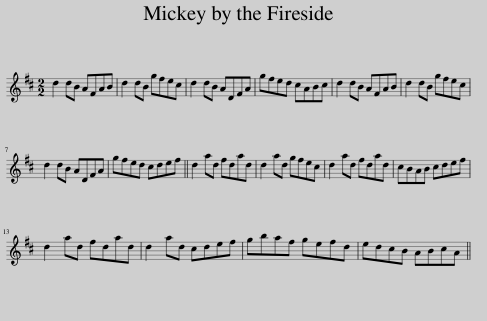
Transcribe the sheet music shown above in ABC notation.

X:1
L:1/8
M:2/2
I:linebreak $
K:D
V:1 treble
V:1
 d2 dB AFAB | d2 dB gfec | d2 dB ADFA | gfed cABc | d2 dB AFAB | %5
 d2 dB gfec |$ d2 dB ADFA | gfed cdef || d2 ad fdad | d2 ad gfec | %10
 d2 ad fdad | cBAB cdef |$ d2 ad fdad | d2 ad cdef | gbaf gefd | %15
 edcB ABcA || %16
